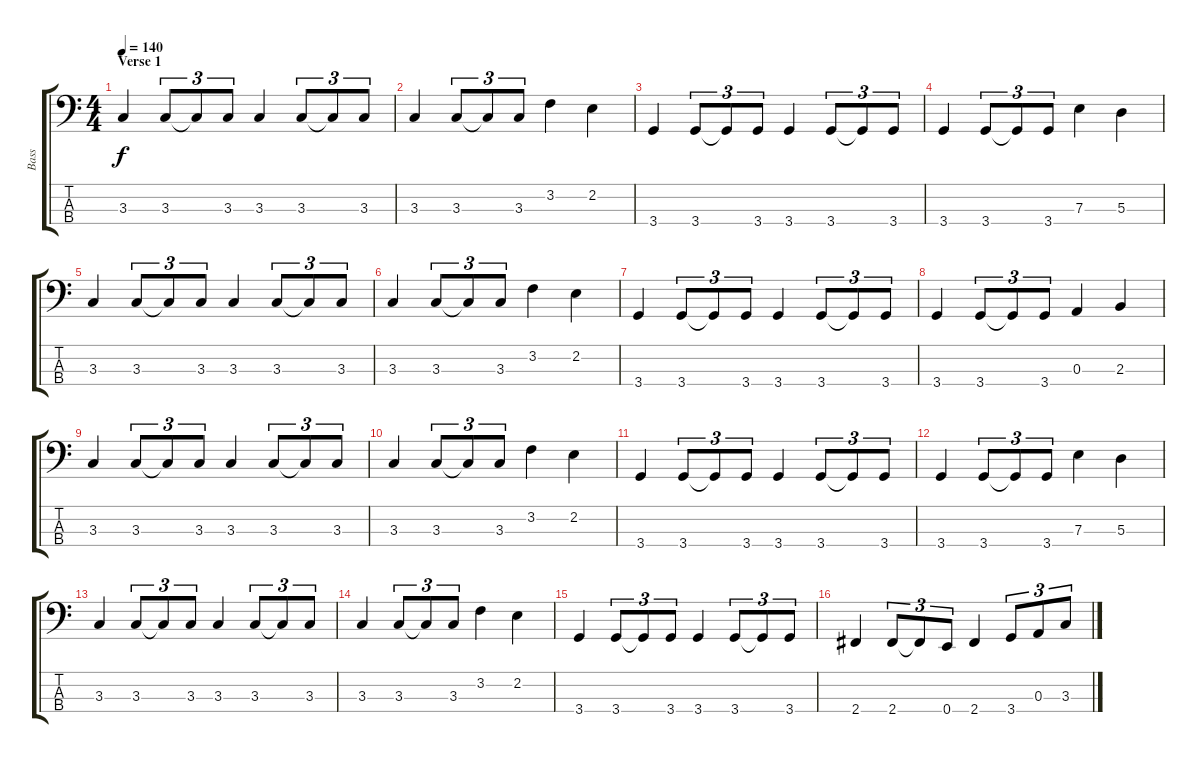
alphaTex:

\track ("Bass" "Bass") {instrument acousticbass}
\staff {score tabs}
\tuning (G2 D2 A1 E1) {hide}
\ts (4 4)
\section ("" "Verse 1")
\tempo 140
\clef f4
\ks c
3.3.4{dy f} 3.3.8{tu (3 2)} 3.3{t}.8{tu (3 2)} 3.3.8{tu (3 2)} 3.3.4 3.3.8{tu (3 2)} 3.3{t}.8{tu (3 2)} 3.3.8{tu (3 2)} |
3.3.4 3.3.8{tu (3 2)} 3.3{t}.8{tu (3 2)} 3.3.8{tu (3 2)} 3.2.4 2.2.4 |
3.4.4 3.4.8{tu (3 2)} 3.4{t}.8{tu (3 2)} 3.4.8{tu (3 2)} 3.4.4 3.4.8{tu (3 2)} 3.4{t}.8{tu (3 2)} 3.4.8{tu (3 2)} |
3.4.4 3.4.8{tu (3 2)} 3.4{t}.8{tu (3 2)} 3.4.8{tu (3 2)} 7.3.4 5.3.4 |
3.3.4 3.3.8{tu (3 2)} 3.3{t}.8{tu (3 2)} 3.3.8{tu (3 2)} 3.3.4 3.3.8{tu (3 2)} 3.3{t}.8{tu (3 2)} 3.3.8{tu (3 2)} |
3.3.4 3.3.8{tu (3 2)} 3.3{t}.8{tu (3 2)} 3.3.8{tu (3 2)} 3.2.4 2.2.4 |
3.4.4 3.4.8{tu (3 2)} 3.4{t}.8{tu (3 2)} 3.4.8{tu (3 2)} 3.4.4 3.4.8{tu (3 2)} 3.4{t}.8{tu (3 2)} 3.4.8{tu (3 2)} |
3.4.4 3.4.8{tu (3 2)} 3.4{t}.8{tu (3 2)} 3.4.8{tu (3 2)} 0.3.4 2.3.4 |
3.3.4 3.3.8{tu (3 2)} 3.3{t}.8{tu (3 2)} 3.3.8{tu (3 2)} 3.3.4 3.3.8{tu (3 2)} 3.3{t}.8{tu (3 2)} 3.3.8{tu (3 2)} |
3.3.4 3.3.8{tu (3 2)} 3.3{t}.8{tu (3 2)} 3.3.8{tu (3 2)} 3.2.4 2.2.4 |
3.4.4 3.4.8{tu (3 2)} 3.4{t}.8{tu (3 2)} 3.4.8{tu (3 2)} 3.4.4 3.4.8{tu (3 2)} 3.4{t}.8{tu (3 2)} 3.4.8{tu (3 2)} |
3.4.4 3.4.8{tu (3 2)} 3.4{t}.8{tu (3 2)} 3.4.8{tu (3 2)} 7.3.4 5.3.4 |
3.3.4 3.3.8{tu (3 2)} 3.3{t}.8{tu (3 2)} 3.3.8{tu (3 2)} 3.3.4 3.3.8{tu (3 2)} 3.3{t}.8{tu (3 2)} 3.3.8{tu (3 2)} |
3.3.4 3.3.8{tu (3 2)} 3.3{t}.8{tu (3 2)} 3.3.8{tu (3 2)} 3.2.4 2.2.4 |
3.4.4 3.4.8{tu (3 2)} 3.4{t}.8{tu (3 2)} 3.4.8{tu (3 2)} 3.4.4 3.4.8{tu (3 2)} 3.4{t}.8{tu (3 2)} 3.4.8{tu (3 2)} |
2.4.4 2.4.8{tu (3 2)} 2.4{t}.8{tu (3 2)} 0.4.8{tu (3 2)} 2.4.4 3.4.8{tu (3 2)} 0.3.8{tu (3 2)} 3.3.8{tu (3 2)}
